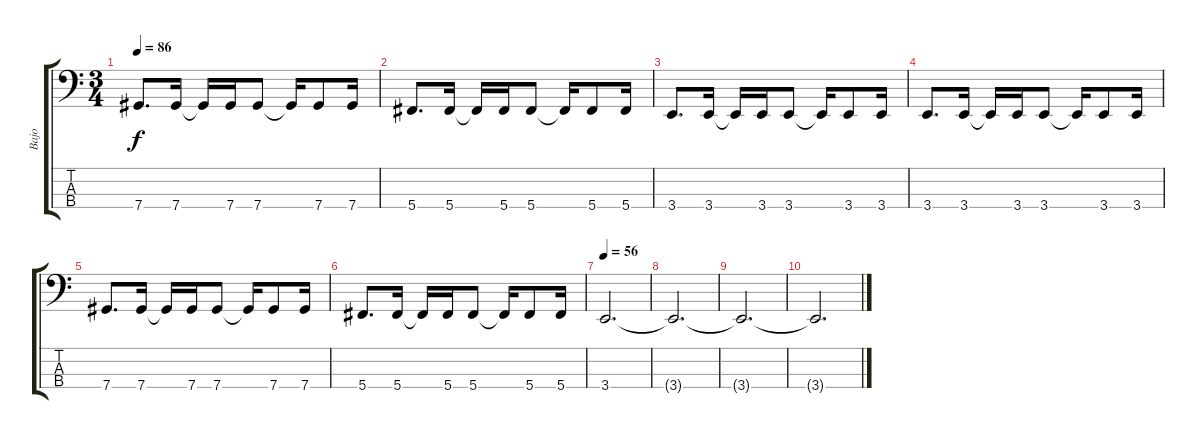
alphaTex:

\track ("Bajo" "Bajo") {instrument electricbassfinger}
\staff {score tabs}
\tuning (Gb2 Db2 Ab1 Db1) {hide}
\ts (3 4)
\tempo 86
\clef f4
\ks c
7.4.8{d dy f} 7.4.16 7.4{t}.16 7.4.16 7.4.8 7.4{t}.16 7.4.8 7.4.16 |
5.4.8{d} 5.4.16 5.4{t}.16 5.4.16 5.4.8 5.4{t}.16 5.4.8 5.4.16 |
3.4.8{d} 3.4.16 3.4{t}.16 3.4.16 3.4.8 3.4{t}.16 3.4.8 3.4.16 |
3.4.8{d} 3.4.16 3.4{t}.16 3.4.16 3.4.8 3.4{t}.16 3.4.8 3.4.16 |
7.4.8{d} 7.4.16 7.4{t}.16 7.4.16 7.4.8 7.4{t}.16 7.4.8 7.4.16 |
5.4.8{d} 5.4.16 5.4{t}.16 5.4.16 5.4.8 5.4{t}.16 5.4.8 5.4.16 |
\tempo 56
3.4.2{d volume 0} |
3.4{t}.2{d} |
3.4{t}.2{d} |
3.4{t}.2{d}
